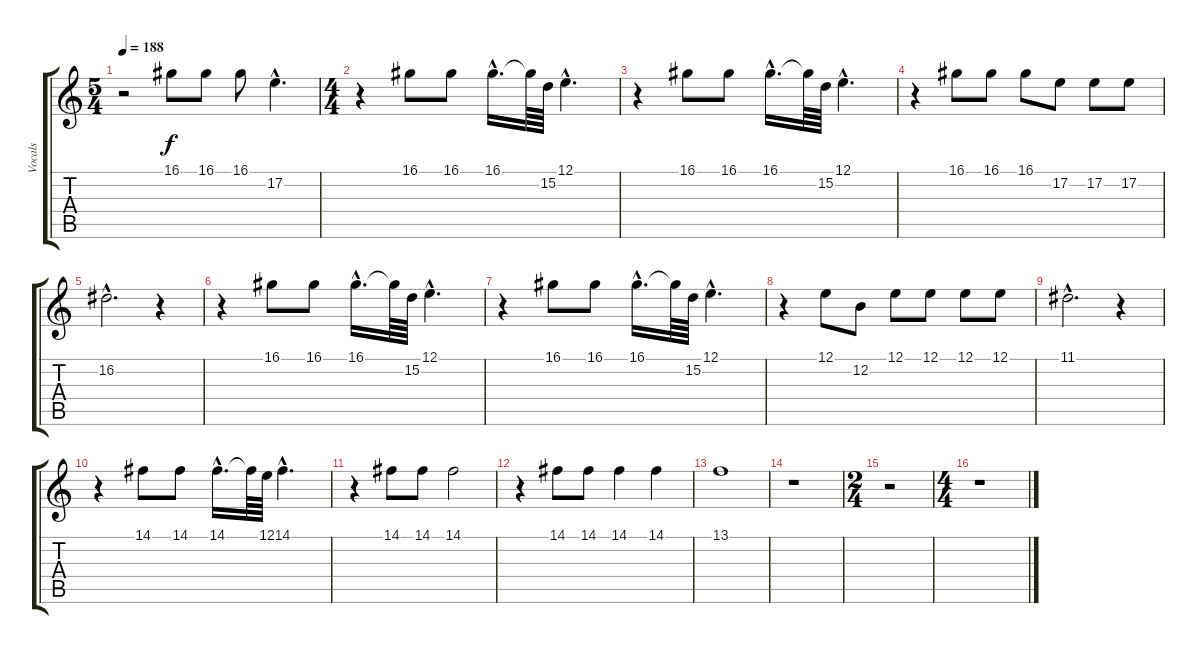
\track ("Vocals" "Vocals") {instrument lead2sawtooth}
\staff {score tabs}
\tuning (E4 B3 G3 D3 A2 E2) {hide}
\ts (5 4)
\tempo 188
\clef g2
\ks c
r.2{dy f} 16.1.8 16.1.8 16.1.8 17.2{hac}.4{d} |
\ts (4 4)
r.4 16.1.8 16.1.8 16.1{hac}.16{d} 16.1{t}.64 15.2.64 12.1{hac}.4{d} |
r.4 16.1.8 16.1.8 16.1{hac}.16{d} 16.1{t}.64 15.2.64 12.1{hac}.4{d} |
r.4 16.1.8 16.1.8 16.1.8 17.2.8 17.2.8 17.2.8 |
16.2{hac}.2{d} r.4 |
r.4 16.1.8 16.1.8 16.1{hac}.16{d} 16.1{t}.64 15.2.64 12.1{hac}.4{d} |
r.4 16.1.8 16.1.8 16.1{hac}.16{d} 16.1{t}.64 15.2.64 12.1{hac}.4{d} |
r.4 12.1.8 12.2.8 12.1.8 12.1.8 12.1.8 12.1.8 |
11.1{hac}.2{d} r.4 |
r.4 14.1.8 14.1.8 14.1{hac}.16{d} 14.1{t}.64 12.1.64 14.1{hac}.4{d} |
r.4 14.1.8 14.1.8 14.1.2 |
r.4 14.1.8 14.1.8 14.1.4 14.1.4 |
13.1.1 |
r.1 |
\ts (2 4)
r.2 |
\ts (4 4)
r.1
